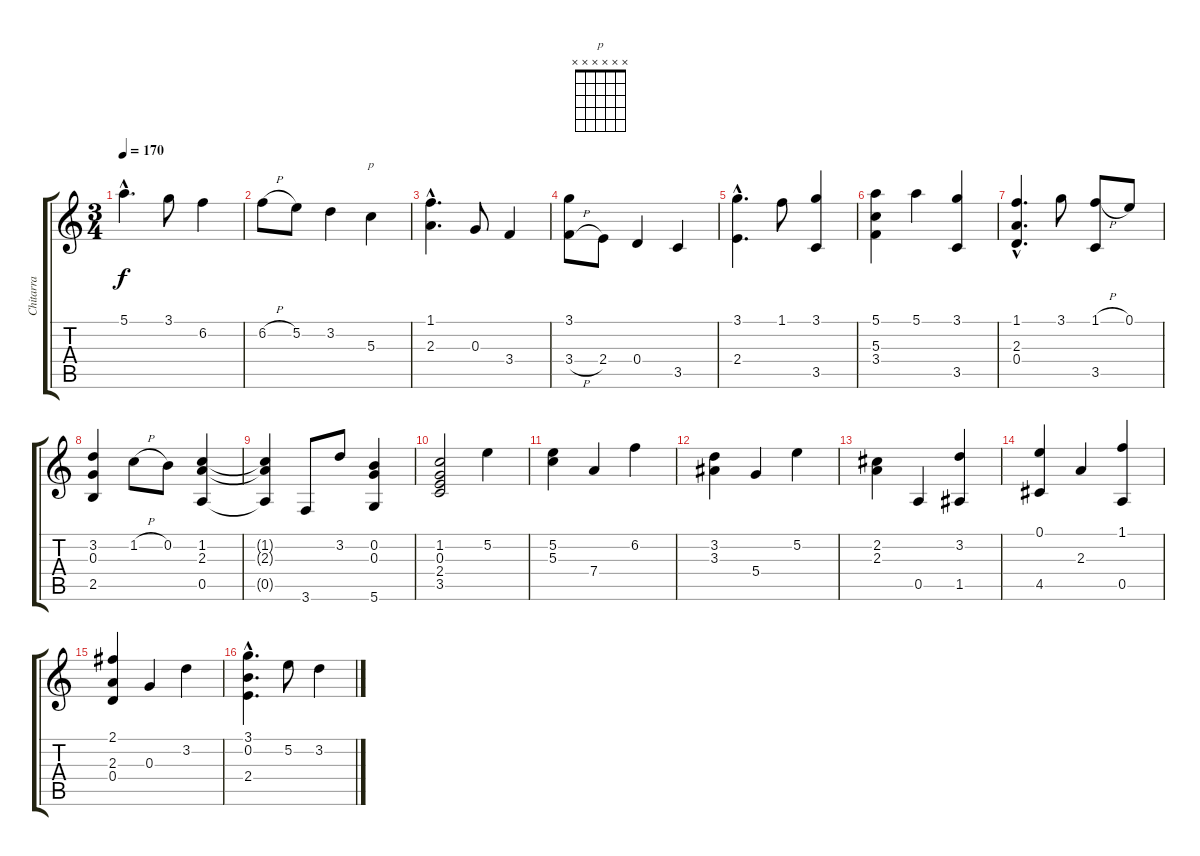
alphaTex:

\track ("Chitarra" "Chitarra") {instrument acousticguitarnylon}
\staff {score tabs}
\tuning (E4 B3 G3 D3 A2 D2) {hide}
\chord ("p" x x x x x x) {firstfret 0}
\ts (3 4)
\tempo 170
\clef g2
\ks c
5.1{hac}.4{d dy f} 3.1.8 6.2.4 |
6.2{h}.8 5.2.8 3.2.4 5.3.4{ch "p"} |
(1.1{hac} 2.3{hac}).4{d} 0.3.8 3.4.4 |
(3.1 3.4{h}).8 2.4.8 0.4.4 3.5.4 |
(3.1{hac} 2.4{hac}).4{d} 1.1.8 (3.1 3.5).4 |
(5.1 5.3 3.4).4 5.1.4 (3.1 3.5).4 |
(1.1{hac} 2.3{hac} 0.4{hac}).4{d} 3.1.8 (1.1{h} 3.5).8 0.1.8 |
(3.2 0.3 2.5).4 1.2{h}.8 0.2.8 (1.2 2.3 0.5).4 |
(1.2{t} 2.3{t} 0.5{t}).4 3.6.8 3.2.8 (0.2 0.3 5.6).4 |
(1.2 0.3 2.4 3.5).2 5.2.4 |
(5.2 5.3).4 7.4.4 6.2.4 |
(3.2 3.3).4 5.4.4 5.2.4 |
(2.2 2.3).4 0.5.4 (3.2 1.5).4 |
(0.1 4.5).4 2.3.4 (1.1 0.5).4 |
(2.1 2.3 0.4).4 0.3.4 3.2.4 |
(3.1{hac} 0.2{hac} 2.4{hac}).4{d} 5.2.8 3.2.4
